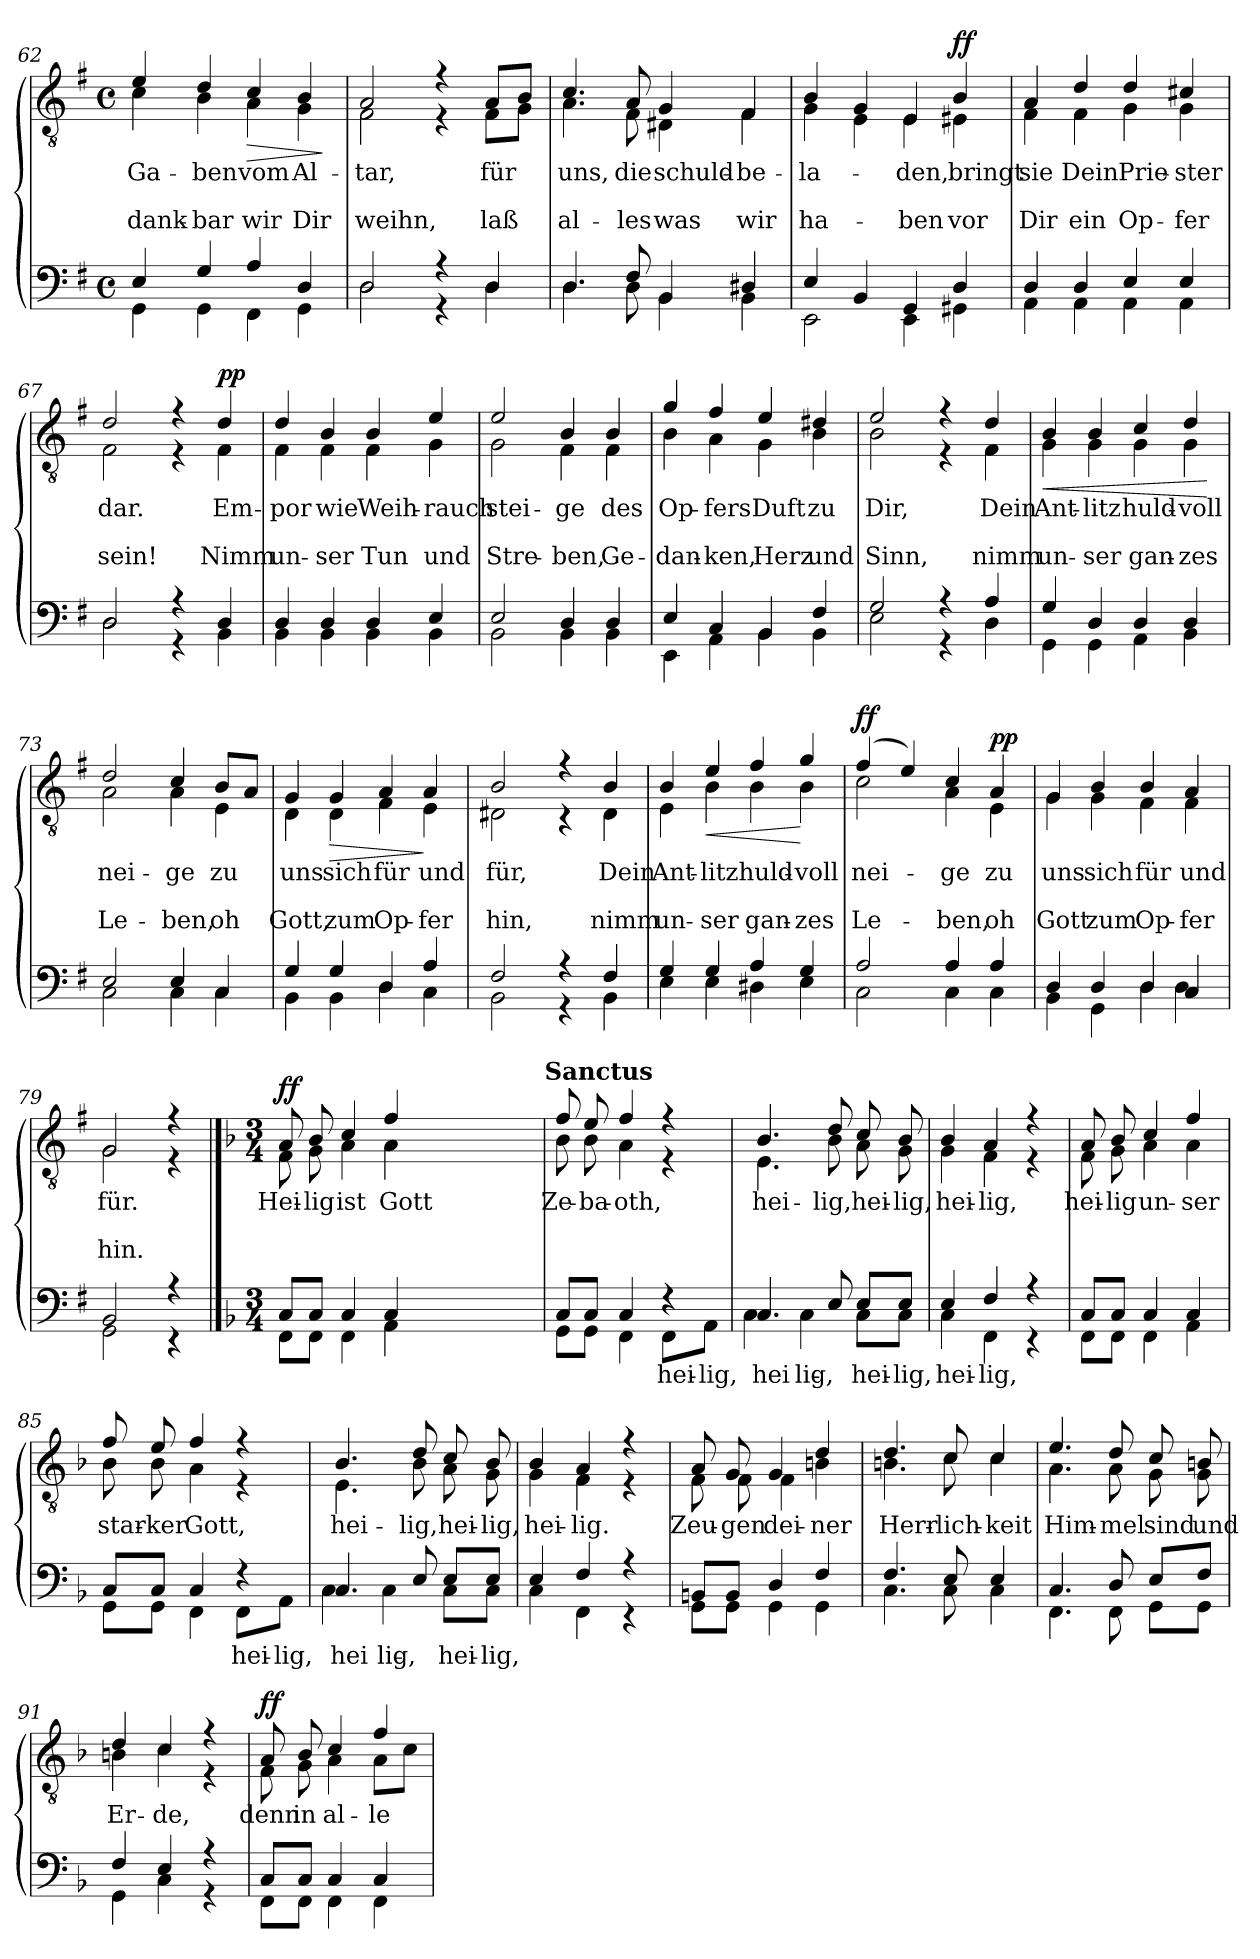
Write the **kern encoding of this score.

**kern	**text	**kern	**text	**text	**text	**dynam
*part1	*part1	*part1	*part1	*part1	*part1	*part1
*staff2	*staff2	*staff1	*staff1	*staff1	*staff1	*staff1/2
*clefF4	*	*clefGv2	*	*	*	*
*k[f#]	*	*k[f#]	*	*	*	*
*G:	*	*G:	*	*	*	*
*M4/4	*	*M4/4	*	*	*	*
*met(c)	*	*met(c)	*	*	*	*
=62	=62	=62	=62	=62	=62	=62
*^	*	*	*	*	*	*
!	!	!	!	!LO:LY:b	!	!LO:LY:b	!
*	*	*	*^	*	*	*	*
4E/	4GG\	.	4e/	4c\	Ga-	.	dank-	.
!	!	!	!	!	!LO:LY:b	!	!LO:LY:b	!
4G/	4GG\	.	4d/	4B\	-ben	.	-bar	.
!	!	!	!	!	!LO:LY:b	!	!LO:LY:b	!LO:HP:b
4A/	4FF#\	.	4c/	4A\	vom	.	wir	>
!	!	!	!	!	!LO:LY:b	!	!LO:LY:b	!
4D/	4GG\	.	4B/	4G\	Al-	.	Dir	.
*v	*v	*	*	*	*	*	*	*
*	*	*v	*v	*	*	*	*
.	.	.	.	.	.	]
=63	=63	=63	=63	=63	=63	=63
*^	*	*	*	*	*	*
!	!	!	!	!LO:LY:b	!	!LO:LY:b	!
*	*	*	*^	*	*	*	*
2D/	2D\	.	2A/	2F#\	-tar,	.	weihn,	.
4r	4r	.	4r	4r	.	.	.	.
!	!	!	!	!	!LO:LY:b	!	!LO:LY:b	!LO:DY:b=2
!	!	!	!	!	!	!	!	!LO:DY:n=1:a
4D/	4D\	.	8A/L	8F#\L	für	.	laß	mf mf
.	.	.	8B/J	8G\J	.	.	.	.
=64	=64	=64	=64	=64	=64	=64	=64	=64
!	!	!	!	!	!LO:LY:b	!	!LO:LY:b	!
4.D/	4.D\	.	4.c/	4.A\	uns,	.	al-	.
!	!	!	!	!	!LO:LY:b	!	!LO:LY:b	!
8F#/	8D\	.	8A/	8F#\	die	.	-les	.
!	!	!	!	!	!LO:LY:b	!	!LO:LY:b	!
4BB/	4BB\	.	4G/	4D#X\	schuld-	.	was	.
!	!	!	!	!	!LO:LY:b	!	!LO:LY:b	!
4D#X/	4BB\	.	4F#/	4F#\	-be-	.	wir	.
!!LO:LB:g=z	!!
=65	=65	=65	=65	=65	=65	=65	=65	=65
!	!	!	!	!	!LO:LY:b	!	!LO:LY:b	!
4E/	2EE\	.	4B/	4G\	-la-	.	ha-	.
4BB/	.	.	4G/	4E\	.	.	.	.
!	!	!	!	!	!LO:LY:b	!	!LO:LY:b	!
4GG/	4EE\	.	4E/	4E\	-den,	.	-ben	.
!	!	!	!	!	!LO:LY:b	!	!LO:LY:b	!LO:DY:b=2
!	!	!	!	!	!	!	!	!LO:DY:n=1:a
4D/	4GG#X\	.	4B/	4E#X\	bringt	.	vor	f f
=66	=66	=66	=66	=66	=66	=66	=66	=66
!	!	!	!	!	!LO:LY:b	!	!LO:LY:b	!
4D/	4AA\	.	4A/	4F#\	sie	.	Dir	.
!	!	!	!	!	!LO:LY:b	!	!LO:LY:b	!
4D/	4AA\	.	4d/	4F#\	Dein	.	ein	.
!	!	!	!	!	!LO:LY:b	!	!LO:LY:b	!
4E/	4AA\	.	4d/	4G\	Prie-	.	Op-	.
!	!	!	!	!	!LO:LY:b	!	!LO:LY:b	!
4E/	4AA\	.	4c#X/	4G\	-ster	.	-fer	.
=67	=67	=67	=67	=67	=67	=67	=67	=67
!	!	!	!	!	!LO:LY:b	!	!LO:LY:b	!
2D/	2D\	.	2d/	2F#\	dar.	.	sein!	.
4r	4r	.	4r	4r	.	.	.	.
!	!	!	!	!	!LO:LY:b	!	!LO:LY:b	!LO:DY:b=2
!	!	!	!	!	!	!	!	!LO:DY:n=1:a
4D/	4BB\	.	4d/	4F#\	Em-	.	Nimm	p p
=68	=68	=68	=68	=68	=68	=68	=68	=68
!	!	!	!	!	!LO:LY:b	!	!LO:LY:b	!
4D/	4BB\	.	4d/	4F#\	-por	.	un-	.
!	!	!	!	!	!LO:LY:b	!	!LO:LY:b	!
4D/	4BB\	.	4B/	4F#\	wie	.	-ser	.
!	!	!	!	!	!LO:LY:b	!	!LO:LY:b	!
4D/	4BB\	.	4B/	4F#\	Weih-	.	Tun	.
!	!	!	!	!	!LO:LY:b	!	!LO:LY:b	!
4E/	4BB\	.	4e/	4G\	-rauch	.	und	.
=69	=69	=69	=69	=69	=69	=69	=69	=69
!	!	!	!	!	!LO:LY:b	!	!LO:LY:b	!
2E/	2BB\	.	2e/	2G\	stei-	.	Stre-	.
!	!	!	!	!	!LO:LY:b	!	!LO:LY:b	!
4D/	4BB\	.	4B/	4F#\	-ge	.	-ben,	.
!	!	!	!	!	!LO:LY:b	!	!LO:LY:b	!
4D/	4BB\	.	4B/	4F#\	des	.	Ge-	.
!!LO:LB:g=z	!!
=70	=70	=70	=70	=70	=70	=70	=70	=70
!	!	!	!	!	!LO:LY:b	!	!LO:LY:b	!
4E/	4EE\	.	4g/	4B\	Op-	.	-dan-	.
!	!	!	!	!	!LO:LY:b	!	!LO:LY:b	!
4C/	4AA\	.	4f#/	4A\	-fers	.	-ken,	.
!	!	!	!	!	!LO:LY:b	!	!LO:LY:b	!
4BB/	4BB\	.	4e/	4G\	Duft	.	Herz	.
!	!	!	!	!	!LO:LY:b	!	!LO:LY:b	!
4F#/	4BB\	.	4d#X/	4B\	zu	.	und	.
=71	=71	=71	=71	=71	=71	=71	=71	=71
!	!	!	!	!	!LO:LY:b	!	!LO:LY:b	!
2G/	2E\	.	2e/	2B\	Dir,	.	Sinn,	.
4r	4r	.	4r	4r	.	.	.	.
!	!	!	!	!	!LO:LY:b	!	!LO:LY:b	!
4A/	4D\	.	4d/	4F#\	Dein	.	nimm	.
=72	=72	=72	=72	=72	=72	=72	=72	=72
!	!	!	!	!	!LO:LY:b	!	!LO:LY:b	!LO:HP:b
4G/	4GG\	.	4B/	4G\	Ant-	.	un-	<
!	!	!	!	!	!LO:LY:b	!	!LO:LY:b	!
4D/	4GG\	.	4B/	4G\	-litz	.	-ser	.
!	!	!	!	!	!LO:LY:b	!	!LO:LY:b	!
4D/	4AA\	.	4c/	4G\	huld-	.	gan-	.
!	!	!	!	!	!LO:LY:b	!	!LO:LY:b	!
4D/	4BB\	.	4d/	4G\	-voll	.	-zes	.
*v	*v	*	*	*	*	*	*	*
*	*	*v	*v	*	*	*	*
.	.	.	.	.	.	[
=73	=73	=73	=73	=73	=73	=73
*^	*	*	*	*	*	*
!	!	!	!	!LO:LY:b	!	!LO:LY:b	!
*	*	*	*^	*	*	*	*
2E/	2C\	.	2d/	2A\	nei-	.	Le-	.
!	!	!	!	!	!LO:LY:b	!	!LO:LY:b	!
4E/	4C\	.	4c/	4A\	-ge	.	-ben,	.
!	!	!	!	!	!LO:LY:b	!	!LO:LY:b	!
4C/	4C\	.	8B/L	4E\	zu	.	oh	.
.	.	.	8A/J	.	.	.	.	.
=74	=74	=74	=74	=74	=74	=74	=74	=74
!	!	!	!	!	!LO:LY:b	!	!LO:LY:b	!
4G/	4BB\	.	4G/	4D\	uns	.	Gott,	.
!	!	!	!	!	!LO:LY:b	!	!LO:LY:b	!LO:HP:b
4G/	4BB\	.	4G/	4D\	sich	.	zum	>
!	!	!	!	!	!LO:LY:b	!	!LO:LY:b	!
4D/	4D\	.	4A/	4F#\	für	.	Op-	.
!	!	!	!	!	!LO:LY:b	!	!LO:LY:b	!
4A/	4C\	.	4A/	4E\	und	.	-fer	]
!!LO:LB:g=z	!!
=75	=75	=75	=75	=75	=75	=75	=75	=75
!	!	!	!	!	!LO:LY:b	!	!LO:LY:b	!
2F#/	2BB\	.	2B/	2D#X\	für,	.	hin,	.
4r	4r	.	4r	4r	.	.	.	.
!	!	!	!	!	!LO:LY:b	!	!LO:LY:b	!
4F#/	4BB\	.	4B/	4D#\	Dein	.	nimm	.
=76	=76	=76	=76	=76	=76	=76	=76	=76
!	!	!	!	!	!LO:LY:b	!	!LO:LY:b	!
4G/	4E\	.	4B/	4E\	Ant-	.	un-	.
!	!	!	!	!	!LO:LY:b	!	!LO:LY:b	!LO:HP:b
4G/	4E\	.	4e/	4B\	-litz	.	-ser	<
!	!	!	!	!	!LO:LY:b	!	!LO:LY:b	!
4A/	4D#X\	.	4f#/	4B\	huld-	.	gan-	.
!	!	!	!	!	!LO:LY:b	!	!LO:LY:b	!
4G/	4E\	.	4g/	4B\	-voll	.	-zes	[
=77	=77	=77	=77	=77	=77	=77	=77	=77
!	!	!	!	!	!LO:LY:b	!	!LO:LY:b	!LO:DY:b=2
!	!	!	!	!	!	!	!	!LO:DY:n=1:a
2A/	2C\	.	(4f#/	2c\	nei-	.	Le-	f f
.	.	.	4e/)	.	.	.	.	.
!	!	!	!	!	!LO:LY:b	!	!LO:LY:b	!
4A/	4C\	.	4c/	4A\	-ge	.	-ben,	.
!	!	!	!	!	!LO:LY:b	!	!LO:LY:b	!LO:DY:n=2:b=2
!	!	!	!	!	!	!	!	!LO:DY:n=3:a
4A/	4C\	.	4A/	4E\	zu	.	oh	p p
=78	=78	=78	=78	=78	=78	=78	=78	=78
!	!	!	!	!	!LO:LY:b	!	!LO:LY:b	!
4D/	4BB\	.	4G/	4G\	uns	.	Gott	.
!	!	!	!	!	!LO:LY:b	!	!LO:LY:b	!
4D/	4GG\	.	4B/	4G\	sich	.	zum	.
!	!	!	!	!	!LO:LY:b	!	!LO:LY:b	!
4D/	4D\	.	4B/	4F#\	für	.	Op-	.
!	!	!	!	!	!LO:LY:b	!	!LO:LY:b	!
4C/	4D\	.	4A/	4F#\	und	.	-fer	.
=79	=79	=79	=79	=79	=79	=79	=79	=79
!	!	!	!	!	!LO:LY:b	!	!LO:LY:b	!
2BB/	2GG\	.	2G/	2G\	für.	.	hin.	.
4r	4r	.	4r	4r	.	.	.	.
!!LO:PB:g=z	!!
==80	==80	==80	==80	==80	==80	==80	==80	==80
*k[b-]	*	*	*k[b-]	*	*	*	*	*
*F:	*	*	*F:	*	*	*	*	*
*M3/4	*	*	*M3/4	*	*	*	*	*
!	!	!	!	!	!LO:LY:b	!	!	!LO:DY:b=2
!	!	!	!	!	!	!	!	!LO:DY:n=1:a
8C/L	8FF\L	.	8A/	8F\	Hei-	.	.	f f
!	!	!	!	!	!LO:LY:b	!	!	!
8C/J	8FF\J	.	8B-/	8G\	-lig	.	.	.
!	!	!	!	!	!LO:LY:b	!	!	!
4C/	4FF\	.	4c/	4A\	ist	.	.	.
!	!	!	!	!	!LO:LY:b	!	!	!
4C/	4AA\	.	4f/	4A\	Gott	.	.	.
1ryy	1ryy	.	1ryy	1ryy	.	.	.	.
16ryy	16ryy	.	16ryy	16ryy	.	.	.	.
!	!	!	!	!LO:TX:a:B:t=Sanctus	!	!	!	!
=81	=81	=81	=81	=81	=81	=81	=81	=81
!	!	!	!	!	!LO:LY:b	!	!	!
8C/L	8GG\L	.	8f/	8B-\	Ze-	.	.	.
!	!	!	!	!	!LO:LY:b	!	!	!
8C/J	8GG\J	.	8e/	8B-\	-ba-	.	.	.
!	!	!	!	!	!LO:LY:b	!	!	!
4C/	4FF\	.	4f/	4A\	-oth,	.	.	.
!	!	!LO:LY:b	!	!	!	!	!	!
4rE	8FF\L	hei-	4r	4r	.	.	.	.
!	!	!LO:LY:b	!	!	!	!	!	!
.	8AA\J	-lig,	.	.	.	.	.	.
=82	=82	=82	=82	=82	=82	=82	=82	=82
!	!	!LO:LY:b	!	!	!LO:LY:b	!	!	!
4.C/	4C\	hei-	4.B-/	4.E\	hei-	.	.	.
!	!	!LO:LY:b	!	!	!	!	!	!
.	4C\	-lig,	.	.	.	.	.	.
!	!	!	!	!	!LO:LY:b	!	!	!
8E/	.	.	8d/	8B-\	-lig,	.	.	.
!	!	!LO:LY:b	!	!	!LO:LY:b	!	!	!
8E/L	8C\L	hei-	8c/	8A\	hei-	.	.	.
!	!	!LO:LY:b	!	!	!LO:LY:b	!	!	!
8E/J	8C\J	-lig,	8B-/	8G\	-lig,	.	.	.
=83	=83	=83	=83	=83	=83	=83	=83	=83
!	!	!LO:LY:b	!	!	!LO:LY:b	!	!	!
4E/	4C\	hei-	4B-/	4G\	hei-	.	.	.
!	!	!LO:LY:b	!	!	!LO:LY:b	!	!	!
4F/	4FF\	-lig,	4A/	4F\	-lig,	.	.	.
4r	4r	.	4r	4r	.	.	.	.
=84	=84	=84	=84	=84	=84	=84	=84	=84
!	!	!	!	!	!LO:LY:b	!	!	!
8C/L	8FF\L	.	8A/	8F\	hei-	.	.	.
!	!	!	!	!	!LO:LY:b	!	!	!
8C/J	8FF\J	.	8B-/	8G\	-lig	.	.	.
!	!	!	!	!	!LO:LY:b	!	!	!
4C/	4FF\	.	4c/	4A\	un-	.	.	.
!	!	!	!	!	!LO:LY:b	!	!	!
4C/	4AA\	.	4f/	4A\	-ser	.	.	.
!!LO:LB:g=z	!!
=85	=85	=85	=85	=85	=85	=85	=85	=85
!	!	!	!	!	!LO:LY:b	!	!	!
8C/L	8GG\L	.	8f/	8B-\	star-	.	.	.
!	!	!	!	!	!LO:LY:b	!	!	!
8C/J	8GG\J	.	8e/	8B-\	-ker	.	.	.
!	!	!	!	!	!LO:LY:b	!	!	!
4C/	4FF\	.	4f/	4A\	Gott,	.	.	.
!	!	!LO:LY:b	!	!	!	!	!	!
4rE	8FF\L	hei-	4r	4r	.	.	.	.
!	!	!LO:LY:b	!	!	!	!	!	!
.	8AA\J	-lig,	.	.	.	.	.	.
=86	=86	=86	=86	=86	=86	=86	=86	=86
!	!	!LO:LY:b	!	!	!LO:LY:b	!	!	!
4.C/	4C\	hei-	4.B-/	4.E\	hei-	.	.	.
!	!	!LO:LY:b	!	!	!	!	!	!
.	4C\	-lig,	.	.	.	.	.	.
!	!	!	!	!	!LO:LY:b	!	!	!
8E/	.	.	8d/	8B-\	-lig,	.	.	.
!	!	!LO:LY:b	!	!	!LO:LY:b	!	!	!
8E/L	8C\L	hei-	8c/	8A\	hei-	.	.	.
!	!	!LO:LY:b	!	!	!LO:LY:b	!	!	!
8E/J	8C\J	-lig,	8B-/	8G\	-lig,	.	.	.
=87	=87	=87	=87	=87	=87	=87	=87	=87
!	!	!	!	!	!LO:LY:b	!	!	!
4E/	4C\	.	4B-/	4G\	hei-	.	.	.
!	!	!	!	!	!LO:LY:b	!	!	!
4F/	4FF\	.	4A/	4F\	-lig.	.	.	.
4r	4r	.	4r	4r	.	.	.	.
=88	=88	=88	=88	=88	=88	=88	=88	=88
!	!	!	!	!	!LO:LY:b	!	!	!LO:DY:b=2
!	!	!	!	!	!	!	!	!LO:DY:n=1:a
8BBn/L	8GG\L	.	8A/	8F\	Zeu-	.	.	mf mf
!	!	!	!	!	!LO:LY:b	!	!	!
8BB/J	8GG\J	.	8G/	8F\	-gen	.	.	.
!	!	!	!	!	!LO:LY:b	!	!	!
4D/	4GG\	.	4G/	4F\	dei-	.	.	.
!	!	!	!	!	!LO:LY:b	!	!	!
4F/	4GG\	.	4d/	4Bn\	-ner	.	.	.
=89	=89	=89	=89	=89	=89	=89	=89	=89
!	!	!	!	!	!LO:LY:b	!	!	!
4.F/	4.C\	.	4.d/	4.Bn\	Herr-	.	.	.
!	!	!	!	!	!LO:LY:b	!	!	!
8E/	8C\	.	8c/	8c\	-lich-	.	.	.
!	!	!	!	!	!LO:LY:b	!	!	!
4E/	4C\	.	4c/	4c\	-keit	.	.	.
!!LO:LB:g=z	!!
=90	=90	=90	=90	=90	=90	=90	=90	=90
!	!	!	!	!	!LO:LY:b	!	!	!
4.C/	4.FF\	.	4.e/	4.A\	Him-	.	.	.
!	!	!	!	!	!LO:LY:b	!	!	!
8D/	8FF\	.	8d/	8A\	-mel	.	.	.
!	!	!	!	!	!LO:LY:b	!	!	!
8E/L	8GG\L	.	8c/	8G\	sind	.	.	.
!	!	!	!	!	!LO:LY:b	!	!	!
8F/J	8GG\J	.	8Bn/	8G\	und	.	.	.
=91	=91	=91	=91	=91	=91	=91	=91	=91
!	!	!	!	!	!LO:LY:b	!	!	!
4F/	4GG\	.	4d/	4Bn\	Er-	.	.	.
!	!	!	!	!	!LO:LY:b	!	!	!
4E/	4C\	.	4c/	4c\	-de,	.	.	.
4r	4r	.	4r	4r	.	.	.	.
=92	=92	=92	=92	=92	=92	=92	=92	=92
!	!	!	!	!	!LO:LY:b	!	!	!LO:DY:b=2
!	!	!	!	!	!	!	!	!LO:DY:n=1:a
8C/L	8FF\L	.	8A/	8F\	denn	.	.	f f
!	!	!	!	!	!LO:LY:b	!	!	!
8C/J	8FF\J	.	8B-/	8G\	in	.	.	.
!	!	!	!	!	!LO:LY:b	!	!	!
4C/	4FF\	.	4c/	4A\	al-	.	.	.
!	!	!	!	!	!LO:LY:b	!	!	!
4C/	4FF\	.	4f/	8A\L	-le	.	.	.
.	.	.	.	8c\J	.	.	.	.
*v	*v	*	*	*	*	*	*	*
*	*	*v	*v	*	*	*	*
=	=	=	=	=	=	=
*-	*-	*-	*-	*-	*-	*-
